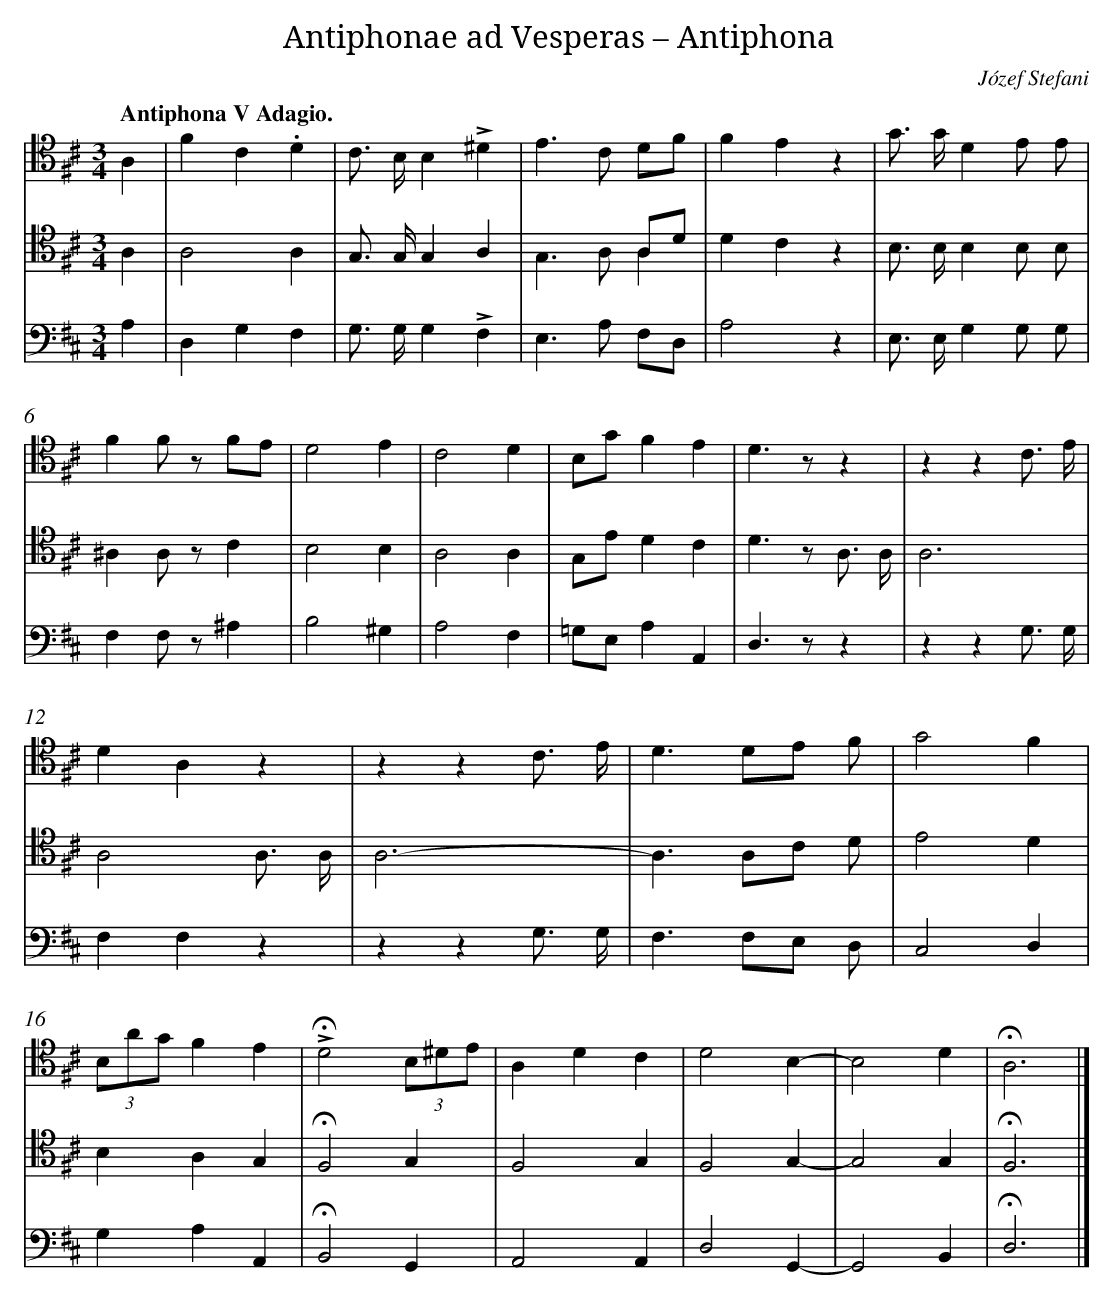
X:1
T: Antiphonae ad Vesperas – Antiphona
C: Józef Stefani
L: 1/4
M: 3/4
Q: "Antiphona V Adagio."
V: 1 clef=tenor
V: 2 clef=tenor
V: 3 clef=bass
K: D
[V:1] A, [I:setbarnb 1]|
[V:2] A, |
[V:3] A, |
[V:1] FC.D |
[V:2] A,2A, |
[V:3] D,G,F, |
[V:1] C/> B,/B,!accent!^D |
[V:2] G,/> G,/G,A, |
[V:3] G,/> G,/G,!accent!F, |
[V:1] E>C D/F/ |
[V:2] x2A,/D/ & G,>A,A, |
[V:3] E,>A, F,/D,/ |
[V:1] FEz |
[V:2] DCz |
[V:3] A,2z |
[V:1] G/> G/DE/ E/ |
[V:2] B,/> B,/B,B,/ B,/ |
[V:3] E,/> E,/G,G,/ G,/ |
[V:1] FF/ z/ F/E/ |
[V:2] ^A,A,/ z/C |
[V:3] F,F,/ z/^A, |
[V:1] D2E |
[V:2] B,2B, |
[V:3] B,2^G, |
[V:1] C2D |
[V:2] A,2A, |
[V:3] A,2F, |
[V:1] B,/G/FE |
[V:2] G,/E/DC |
[V:3] =G,/E,/A,A,, |
[V:1] D>zz |
[V:2] D>z A,3// A,// |
[V:3] D,>zz |
[V:1] zzC3// E// |
[V:2] A,3 |
[V:3] zzG,3// G,// |
[V:1] DA,z |
[V:2] A,2A,3// A,// |
[V:3] F,F,z |
[V:1] zzC3// E// |
[V:2] A,3- |
[V:3] zzG,3// G,// |
[V:1] D>DE/ F/ |
[V:2] A,>A,C/ D/ |
[V:3] F,>F,E,/ D,/ |
[V:1] G2F |
[V:2] E2D |
[V:3] C,2D, |
[V:1] (3B,/A/G/FE |
[V:2] B,A,G, |
[V:3] G,A,A,, |
[V:1] !accent!!fermata!D2(3B,/^D/E/ |
[V:2] !fermata!F,2G, |
[V:3] !fermata!B,,2G,, |
[V:1] A,DC |
[V:2] F,2G, |
[V:3] A,,2A,, |
[V:1] D2B,- |
[V:2] F,2G,- |
[V:3] D,2G,,- |
[V:1] B,2D |
[V:2] G,2G, |
[V:3] G,,2B,, |
[V:1] !fermata!A,3 |]
[V:2] !fermata!F,3 |]
[V:3] !fermata!D,3 |]
